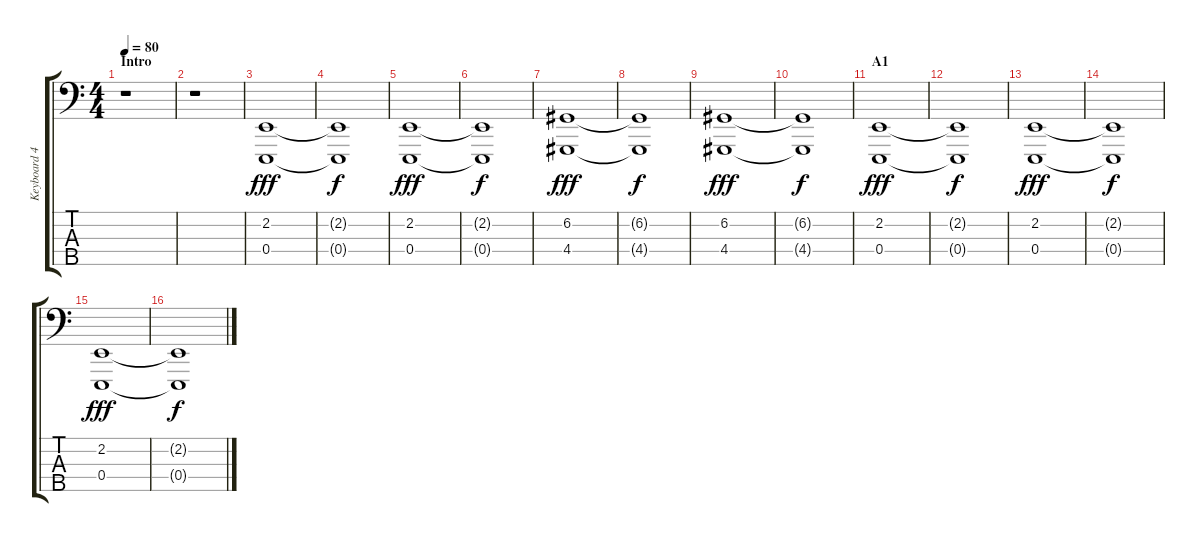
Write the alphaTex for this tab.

\track ("Keyboard 4" "Keyboard 4") {instrument stringensemble1}
\staff {score tabs}
\tuning (G2 D2 A1 E1 B0) {hide}
\ts (4 4)
\section ("" "Intro")
\tempo 80
\clef f4
\ks c
r.1{dy fff instrument stringensemble1} |
r.1 |
(2.2 0.4).1 |
(2.2{t} 0.4{t}).1{dy f} |
(2.2 0.4).1{dy fff} |
(2.2{t} 0.4{t}).1{dy f} |
(6.2 4.4).1{dy fff} |
(6.2{t} 4.4{t}).1{dy f} |
(6.2 4.4).1{dy fff} |
(6.2{t} 4.4{t}).1{dy f} |
\section ("" "A1")
(2.2 0.4).1{dy fff} |
(2.2{t} 0.4{t}).1{dy f} |
(2.2 0.4).1{dy fff} |
(2.2{t} 0.4{t}).1{dy f} |
(2.2 0.4).1{dy fff} |
(2.2{t} 0.4{t}).1{dy f}
